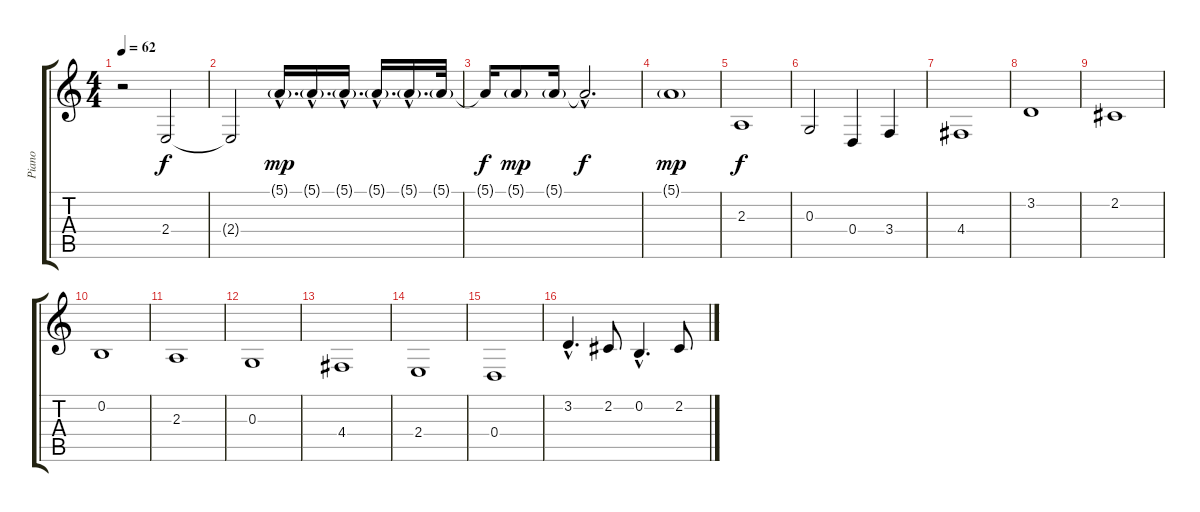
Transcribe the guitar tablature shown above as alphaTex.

\track ("Piano" "Piano") {instrument electricgrandpiano}
\staff {score tabs}
\tuning (E4 B3 G3 D3 A2 E2) {hide}
\ts (4 4)
\tempo 62
\clef g2
\ks c
r.2{dy f instrument electricgrandpiano} 2.4.2 |
2.4{t}.2 5.1{g hac}.16{d dy mp} 5.1{g hac}.16{d} 5.1{g hac}.16{d} 5.1{g hac}.16{d} 5.1{g hac}.16{d} 5.1{g}.32 |
5.1{t}.16{dy f} 5.1{g}.8{dy mp} 5.1{g}.16 5.1{hac t}.2{d dy f} |
5.1{g}.1{dy mp} |
2.3.1{dy f} |
0.3.2 0.4.4 3.4.4 |
4.4.1 |
3.2.1 |
2.2.1 |
0.2.1 |
2.3.1 |
0.3.1 |
4.4.1 |
2.4.1 |
0.4.1 |
\section ("" "")
3.2{hac}.4{d} 2.2.8 0.2{hac}.4{d} 2.2.8
